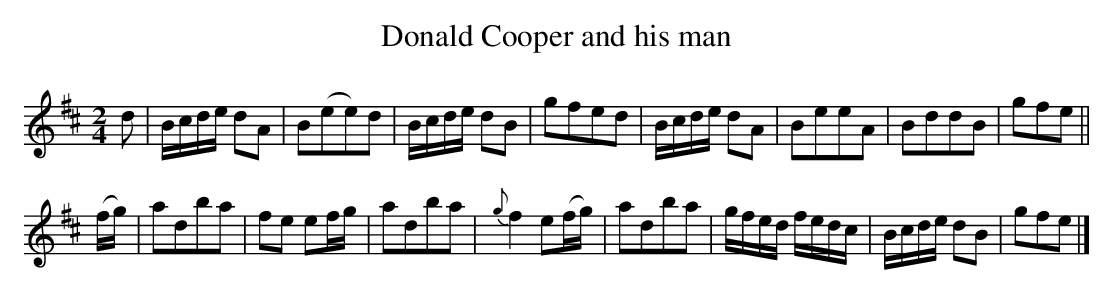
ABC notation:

X:1
T:Donald Cooper and his man
M:2/4
K:EDor
d2|\
Bcde d2A2| B2(e2e2)d2| Bcde d2B2| g2f2e2d2|\
Bcde d2A2| B2e2e2A2| B2d2d2B2| g2f2e2||
(fg)|\
a2d2b2a2| f2e2 e2fg| a2d2b2a2| {g}f4 e2(fg)|\
a2d2b2a2| gfed fedc| Bcde d2B2| g2f2e2|]
